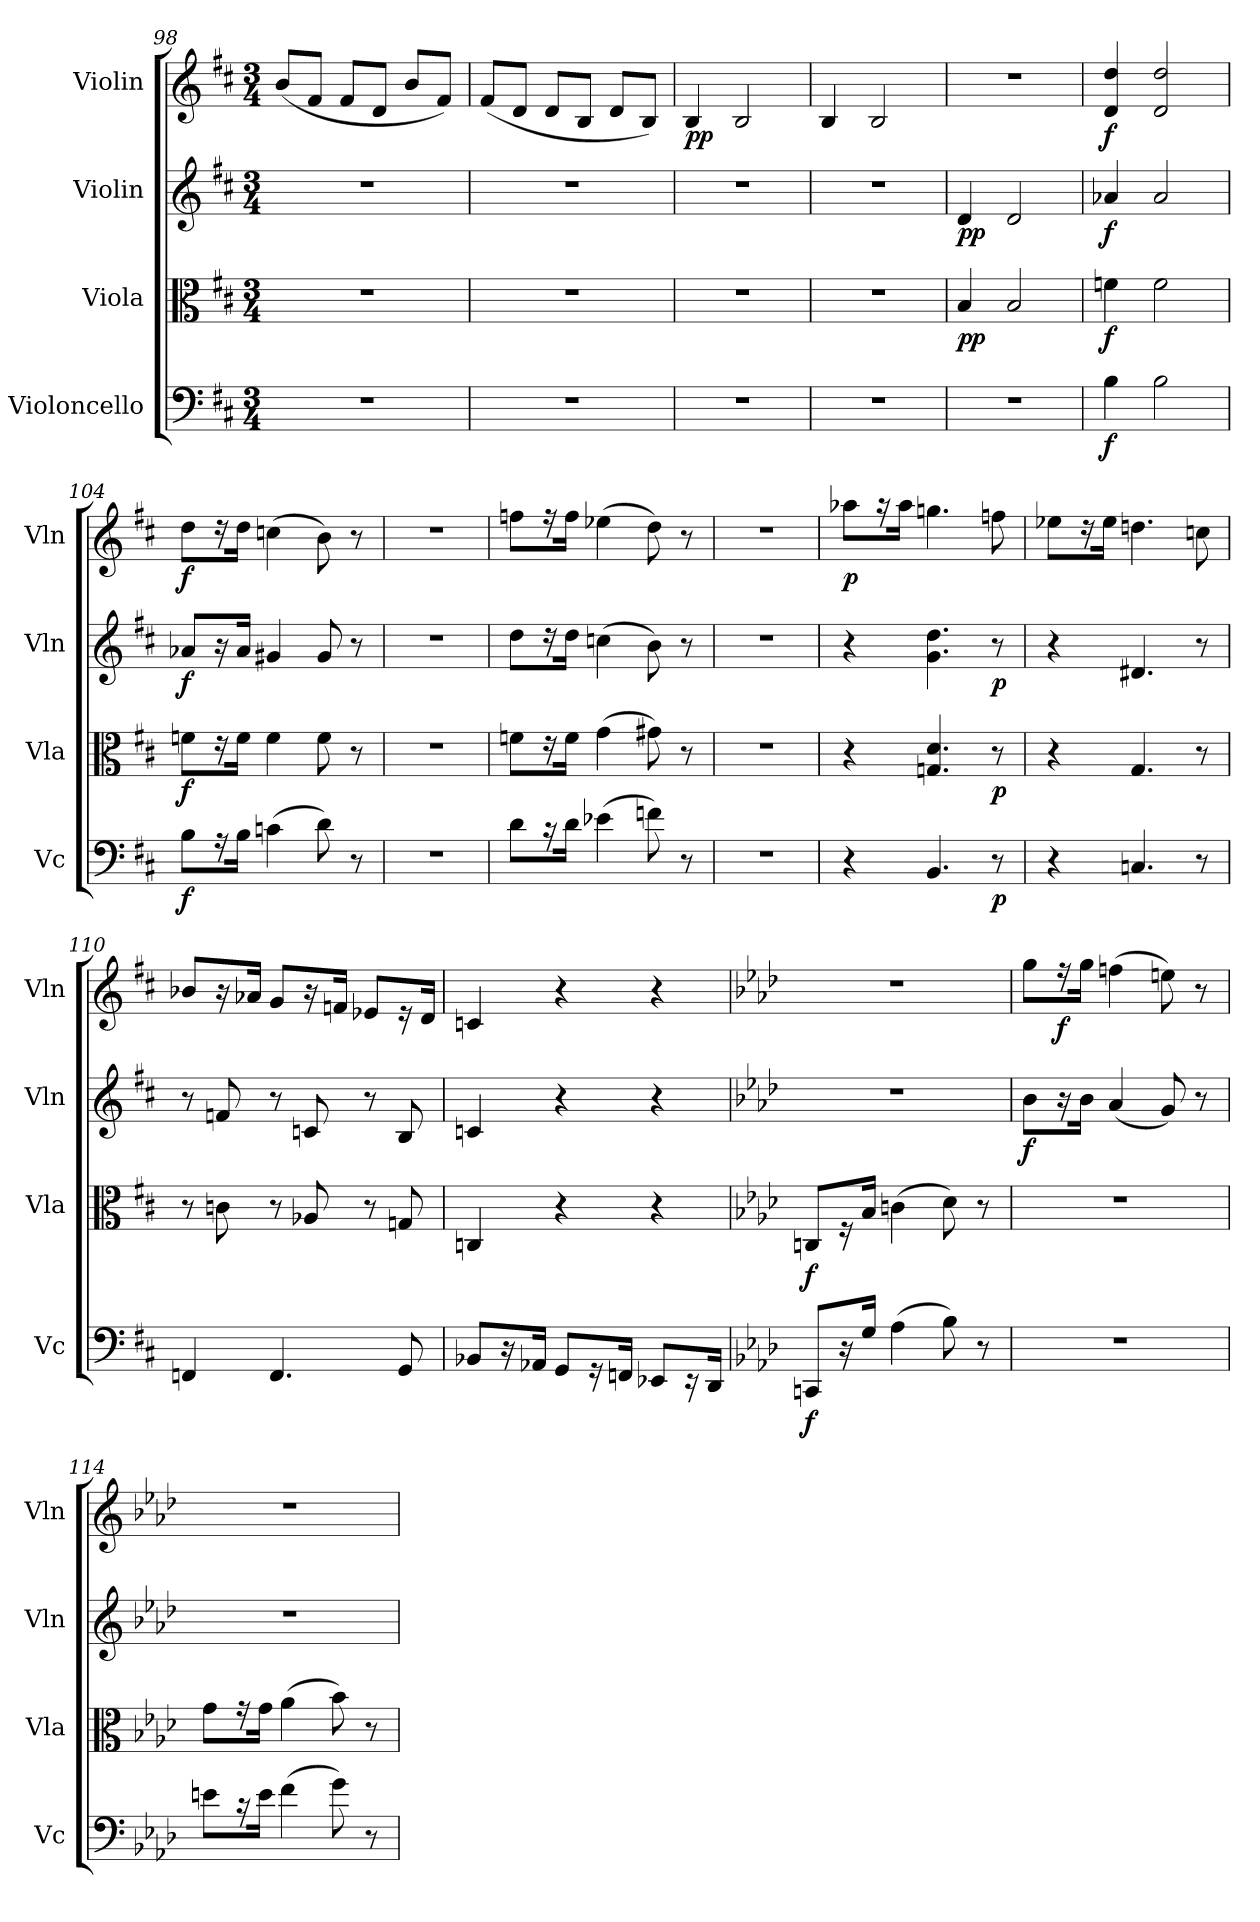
**kern	**dynam	**kern	**dynam	**kern	**dynam	**kern	**dynam
*part4	*part4	*part3	*part3	*part2	*part2	*part1	*part1
*staff4	*staff4	*staff3	*staff3	*staff2	*staff2	*staff1	*staff1
*I"Violoncello	*	*I"Viola	*	*I"Violin	*	*I"Violin	*
*I'Vc	*	*I'Vla	*	*I'Vln	*	*I'Vln	*
*clefF4	*	*clefC3	*	*clefG2	*	*clefG2	*
*k[f#c#]	*	*k[f#c#]	*	*k[f#c#]	*	*k[f#c#]	*
*M3/4	*	*M3/4	*	*M3/4	*	*M3/4	*
=98	=98	=98	=98	=98	=98	=98	=98
2.r	.	2.r	.	2.r	.	(8b/L	.
.	.	.	.	.	.	8f#/J	.
.	.	.	.	.	.	8f#/L	.
.	.	.	.	.	.	8d/J	.
.	.	.	.	.	.	8b/L	.
.	.	.	.	.	.	8f#/J)	.
=99	=99	=99	=99	=99	=99	=99	=99
2.r	.	2.r	.	2.r	.	(8f#/L	.
.	.	.	.	.	.	8d/J	.
.	.	.	.	.	.	8d/L	.
.	.	.	.	.	.	8B/J	.
.	.	.	.	.	.	8d/L	.
.	.	.	.	.	.	8B/J)	.
=100	=100	=100	=100	=100	=100	=100	=100
2.r	.	2.r	.	2.r	.	4B/	pp
.	.	.	.	.	.	2B/	.
=101	=101	=101	=101	=101	=101	=101	=101
2.r	.	2.r	.	2.r	.	4B/	.
.	.	.	.	.	.	2B/	.
=102	=102	=102	=102	=102	=102	=102	=102
2.r	.	4B/	pp	4d/	pp	2.r	.
.	.	2B/	.	2d/	.	.	.
=103	=103	=103	=103	=103	=103	=103	=103
4B\	f	4fn\	f	4a-X/	f	4d/ 4dd/	f
2B\	.	2f\	.	2a-/	.	2d/ 2dd/	.
=104	=104	=104	=104	=104	=104	=104	=104
8B\L	f	8fn\L	f	8a-X/L	f	8dd\L	f
16r	.	16r	.	16r	.	16r	.
16B\Jk	.	16f\Jk	.	16a-/Jk	.	16dd\Jk	.
(4cn\	.	4f\	.	4g#X/	.	(4ccn\	.
8d\)	.	8f\	.	8g#/	.	8b\)	.
8r	.	8r	.	8r	.	8r	.
=105	=105	=105	=105	=105	=105	=105	=105
2.r	.	2.r	.	2.r	.	2.r	.
=106	=106	=106	=106	=106	=106	=106	=106
8d\L	.	8fn\L	.	8dd\L	.	8ffn\L	.
16r	.	16r	.	16r	.	16r	.
16d\Jk	.	16f\Jk	.	16dd\Jk	.	16ff\Jk	.
(4e-X\	.	(4g\	.	(4ccn\	.	(4ee-X\	.
8fn\)	.	8g#X\)	.	8b\)	.	8dd\)	.
8r	.	8r	.	8r	.	8r	.
=107	=107	=107	=107	=107	=107	=107	=107
2.r	.	2.r	.	2.r	.	2.r	.
=108	=108	=108	=108	=108	=108	=108	=108
4r	.	4r	.	4r	.	8aa-X\L	p
.	.	.	.	.	.	16r	.
.	.	.	.	.	.	16aa-\Jk	.
4.BB/	.	4.Gn/ 4.d/	.	4.g\ 4.dd\	.	4.ggn\	.
8r	p	8r	p	8r	p	8ffn\	.
=109	=109	=109	=109	=109	=109	=109	=109
4r	.	4r	.	4r	.	8ee-X\L	.
.	.	.	.	.	.	16r	.
.	.	.	.	.	.	16ee-\Jk	.
4.Cn/	.	4.G/	.	4.d#X/	.	4.ddn\	.
8r	.	8r	.	8r	.	8ccn\	.
=110	=110	=110	=110	=110	=110	=110	=110
4FFn/	.	8r	.	8r	.	8b-X/L	.
.	.	8cn\	.	8fn/	.	16r	.
.	.	.	.	.	.	16a-X/Jk	.
4.FF/	.	8r	.	8r	.	8g/L	.
.	.	8A-X/	.	8cn/	.	16r	.
.	.	.	.	.	.	16fn/Jk	.
.	.	8r	.	8r	.	8e-X/L	.
8GG/	.	8Gn/	.	8B/	.	16r	.
.	.	.	.	.	.	16d/Jk	.
=111	=111	=111	=111	=111	=111	=111	=111
8BB-X/L	.	4Cn/	.	4cn/	.	4cn/	.
16r	.	.	.	.	.	.	.
16AA-X/Jk	.	.	.	.	.	.	.
8GG/L	.	4r	.	4r	.	4r	.
16r	.	.	.	.	.	.	.
16FFn/Jk	.	.	.	.	.	.	.
8EE-X/L	.	4r	.	4r	.	4r	.
16r	.	.	.	.	.	.	.
16DD/Jk	.	.	.	.	.	.	.
=112	=112	=112	=112	=112	=112	=112	=112
*k[b-e-a-d-]	*	*k[b-e-a-d-]	*	*k[b-e-a-d-]	*	*k[b-e-a-d-]	*
8CCn/L	f	8Cn/L	f	2.r	.	2.r	.
16r	.	16r	.	.	.	.	.
16G/Jk	.	16B-/Jk	.	.	.	.	.
(4A-\	.	(4cn\	.	.	.	.	.
8B-\)	.	8d-\)	.	.	.	.	.
8r	.	8r	.	.	.	.	.
=113	=113	=113	=113	=113	=113	=113	=113
2.r	.	2.r	.	8b-\L	f	8gg\L	.
.	.	.	.	16r	.	16r	f
.	.	.	.	16b-\Jk	.	16gg\Jk	.
.	.	.	.	(4a-/	.	(4ffn\	.
.	.	.	.	8g/)	.	8een\)	.
.	.	.	.	8r	.	8r	.
=114	=114	=114	=114	=114	=114	=114	=114
8en\L	.	8g\L	.	2.r	.	2.r	.
16r	.	16r	.	.	.	.	.
16e\Jk	.	16g\Jk	.	.	.	.	.
(4f\	.	(4a-\	.	.	.	.	.
8g\)	.	8b-\)	.	.	.	.	.
8r	.	8r	.	.	.	.	.
=	=	=	=	=	=	=	=
*-	*-	*-	*-	*-	*-	*-	*-
